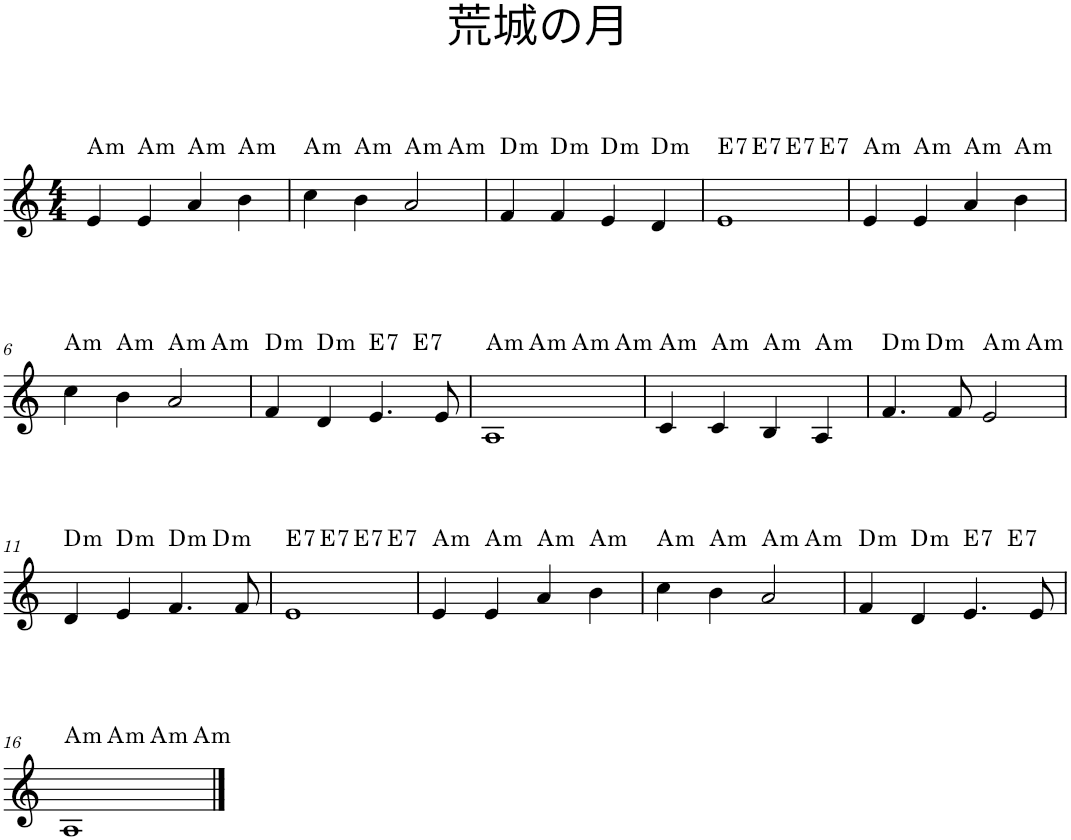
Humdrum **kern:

**kern	**harte
*part1	*part1
*staff1	*
*I"Piano	*
*I'Pno.	*
*clefG2	*
*k[]	*
*M4/4	*
=1	=1
!	!LO:H:kt=m
4e/	A:min
!	!LO:H:kt=m
4e/	A:min
!	!LO:H:kt=m
4a/	A:min
!	!LO:H:kt=m
4b\	A:min
=2	=2
!	!LO:H:kt=m
*^	*
4cc\	2.ryy	A:min
!	!	!LO:H:kt=m
4b\	.	A:min
!	!	!LO:H:kt=m
2a/	.	A:min
!	!	!LO:H:kt=m
.	4ryy	A:min
=3	=3	=3
!	!	!LO:H:kt=m
*v	*v	*
4f/	D:min
!	!LO:H:kt=m
4f/	D:min
!	!LO:H:kt=m
4e/	D:min
!	!LO:H:kt=m
4d/	D:min
=4	=4
!	!LO:H:kt=7
*^	*
*	*^	*
*	*	*^	*
1e	4ryy	2ryy	2.ryy	E:7
!	!	!	!	!LO:H:kt=7
.	2.ryy	.	.	E:7
!	!	!	!	!LO:H:kt=7
.	.	2ryy	.	E:7
!	!	!	!	!LO:H:kt=7
.	.	.	4ryy	E:7
=5	=5	=5	=5	=5
!	!	!	!	!LO:H:kt=m
*v	*v	*v	*v	*
4e/	A:min
!	!LO:H:kt=m
4e/	A:min
!	!LO:H:kt=m
4a/	A:min
!	!LO:H:kt=m
4b\	A:min
!!LO:LB:g=z
=6	=6
!	!LO:H:kt=m
*^	*
4cc\	2.ryy	A:min
!	!	!LO:H:kt=m
4b\	.	A:min
!	!	!LO:H:kt=m
2a/	.	A:min
!	!	!LO:H:kt=m
.	4ryy	A:min
=7	=7	=7
!	!	!LO:H:kt=m
4f/	2.ryy	D:min
!	!	!LO:H:kt=m
4d/	.	D:min
!	!	!LO:H:kt=7
4.e/	.	E:7
!	!	!LO:H:kt=7
.	4ryy	E:7
8e/	.	.
=8	=8	=8
!	!	!LO:H:kt=m
*^	*^	*
1A	4ryy	2ryy	2.ryy	A:min
!	!	!	!	!LO:H:kt=m
.	2.ryy	.	.	A:min
!	!	!	!	!LO:H:kt=m
.	.	2ryy	.	A:min
!	!	!	!	!LO:H:kt=m
.	.	.	4ryy	A:min
=9	=9	=9	=9	=9
!	!	!	!	!LO:H:kt=m
*v	*v	*v	*v	*
4c/	A:min
!	!LO:H:kt=m
4c/	A:min
!	!LO:H:kt=m
4B/	A:min
!	!LO:H:kt=m
4A/	A:min
=10	=10
!	!LO:H:kt=m
*^	*
*	*^	*
4.f/	4ryy	2.ryy	D:min
!	!	!	!LO:H:kt=m
.	2.ryy	.	D:min
8f/	.	.	.
!	!	!	!LO:H:kt=m
2e/	.	.	A:min
!	!	!	!LO:H:kt=m
.	.	4ryy	A:min
!!LO:LB:g=z	!!	!!
=11	=11	=11	=11
!	!	!	!LO:H:kt=m
*	*v	*v	*
4d/	2.ryy	D:min
!	!	!LO:H:kt=m
4e/	.	D:min
!	!	!LO:H:kt=m
4.f/	.	D:min
!	!	!LO:H:kt=m
.	4ryy	D:min
8f/	.	.
=12	=12	=12
!	!	!LO:H:kt=7
*^	*^	*
1e	4ryy	2ryy	2.ryy	E:7
!	!	!	!	!LO:H:kt=7
.	2.ryy	.	.	E:7
!	!	!	!	!LO:H:kt=7
.	.	2ryy	.	E:7
!	!	!	!	!LO:H:kt=7
.	.	.	4ryy	E:7
=13	=13	=13	=13	=13
!	!	!	!	!LO:H:kt=m
*v	*v	*v	*v	*
4e/	A:min
!	!LO:H:kt=m
4e/	A:min
!	!LO:H:kt=m
4a/	A:min
!	!LO:H:kt=m
4b\	A:min
=14	=14
!	!LO:H:kt=m
*^	*
4cc\	2.ryy	A:min
!	!	!LO:H:kt=m
4b\	.	A:min
!	!	!LO:H:kt=m
2a/	.	A:min
!	!	!LO:H:kt=m
.	4ryy	A:min
=15	=15	=15
!	!	!LO:H:kt=m
4f/	2.ryy	D:min
!	!	!LO:H:kt=m
4d/	.	D:min
!	!	!LO:H:kt=7
4.e/	.	E:7
!	!	!LO:H:kt=7
.	4ryy	E:7
8e/	.	.
!!LO:LB:g=z	!!
=16	=16	=16
!	!	!LO:H:kt=m
*^	*^	*
1A	4ryy	2ryy	2.ryy	A:min
!	!	!	!	!LO:H:kt=m
.	2.ryy	.	.	A:min
!	!	!	!	!LO:H:kt=m
.	.	2ryy	.	A:min
!	!	!	!	!LO:H:kt=m
.	.	.	4ryy	A:min
*v	*v	*v	*v	*
==	==
*-	*-
